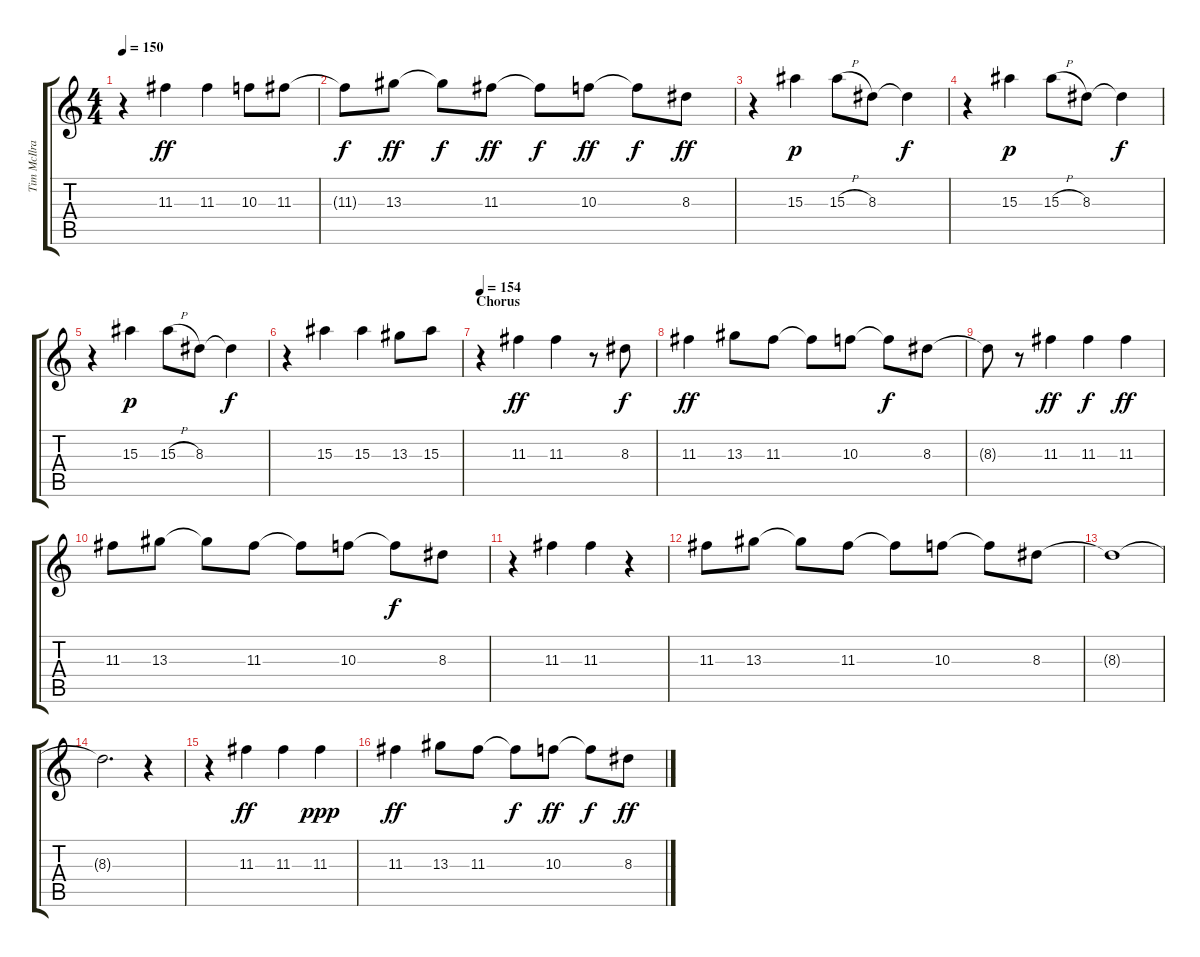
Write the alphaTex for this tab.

\track ("Tim McIlrath - Vocals" "Tim McIlra") {instrument distortionguitar}
\staff {score tabs}
\tuning (E4 B3 G3 D3 A2 E2) {hide}
\ts (4 4)
\tempo 150
\clef g2
\ks c
r.4{dy mf} 11.3.4{dy ff} 11.3.4 10.3.8 11.3.8 |
11.3{t}.8{dy f} 13.3.8{dy ff} 13.3{t}.8{dy f} 11.3.8{dy ff} 11.3{t}.8{dy f} 10.3.8{dy ff} 10.3{t}.8{dy f} 8.3.8{dy ff} |
r.4 15.3.4{dy p} 15.3{h}.8 8.3.8 8.3{t}.4{dy f} |
r.4 15.3.4{dy p} 15.3{h}.8 8.3.8 8.3{t}.4{dy f} |
r.4 15.3.4{dy p} 15.3{h}.8 8.3.8 8.3{t}.4{dy f} |
r.4 15.3.4 15.3.4 13.3.8 15.3.8 |
\section ("" "Chorus")
\tempo 154
r.4 11.3.4{dy ff} 11.3.4 r.8 8.3.8{dy f} |
11.3.4{dy ff} 13.3.8 11.3.8 11.3{t}.8 10.3.8 10.3{t}.8{dy f} 8.3.8 |
8.3{t}.8 r.8 11.3.4{dy ff} 11.3.4{dy f} 11.3.4{dy ff} |
11.3.8 13.3.8 13.3{t}.8 11.3.8 11.3{t}.8 10.3.8 10.3{t}.8{dy f} 8.3.8 |
r.4 11.3.4 11.3.4 r.4 |
11.3.8 13.3.8 13.3{t}.8 11.3.8 11.3{t}.8 10.3.8 10.3{t}.8 8.3.8 |
8.3{t}.1 |
8.3{t}.2{d} r.4 |
r.4 11.3.4{dy ff} 11.3.4 11.3.4{dy ppp} |
11.3.4{dy ff} 13.3.8 11.3.8 11.3{t}.8{dy f} 10.3.8{dy ff} 10.3{t}.8{dy f} 8.3.8{dy ff}
